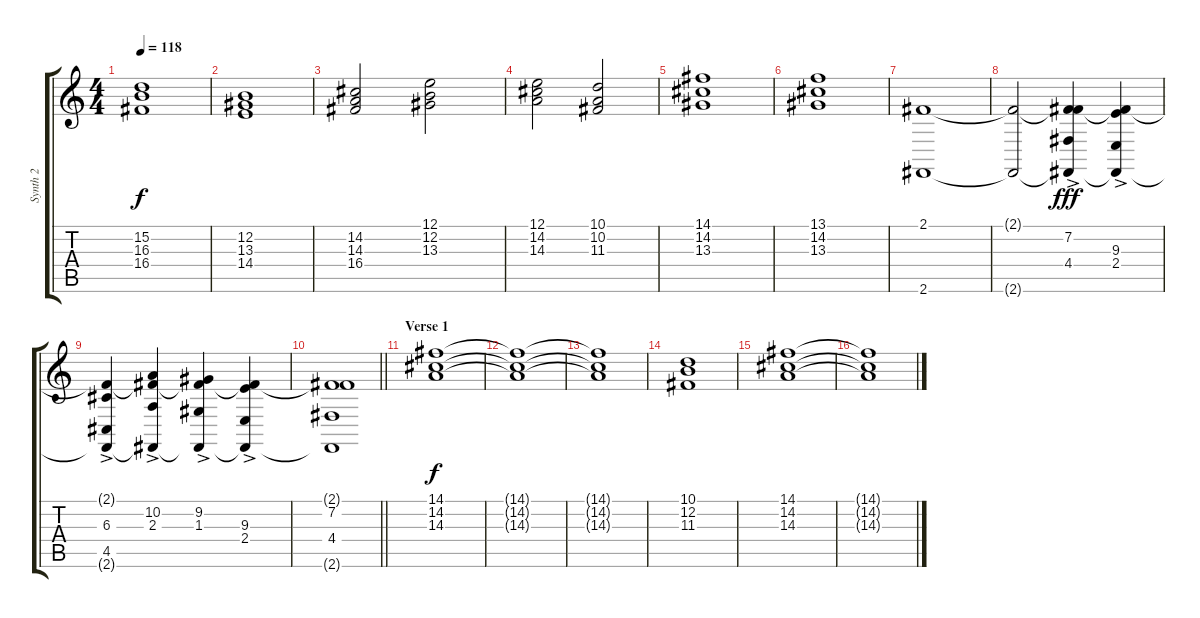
\track ("Synth 2" "Synth 2") {instrument pad2warm}
\staff {score tabs}
\tuning (E4 B3 G3 D3 A2 E2) {hide}
\ts (4 4)
\tempo 118
\clef g2
\ks c
(15.2 16.3 16.4).1{dy f} |
(12.2 13.3 14.4).1 |
(14.2 14.3 16.4).2 (12.1 12.2 13.3).2 |
(12.1 14.2 14.3).2 (10.1 10.2 11.3).2 |
(14.1 14.2 13.3).1 |
(13.1 14.2 13.3).1 |
(2.1 2.6).1 |
(2.1{t} 2.6{t}).2 (2.1{t} 7.2{ac} 4.4 2.6{t}).4{dy fff volume 7 instrument pad3polysynth} (2.1{t} 9.3{ac} 2.4 2.6{t}).4 |
(2.1{t} 6.3{ac} 4.5 2.6{t}).4 (2.1{t} 10.2{ac} 2.3 2.6{t}).4 (2.1{t} 9.2{ac} 1.3 2.6{t}).4 (2.1{t} 9.3{ac} 2.4 2.6{t}).4 |
\barLineRight lightlight
(2.1{t} 7.2 4.4 2.6{t}).1 |
\section ("" "Verse 1")
(14.1 14.2 14.3).1{dy f volume 8 instrument pad2warm} |
(14.1{t} 14.2{t} 14.3{t}).1 |
(14.1{t} 14.2{t} 14.3{t}).1 |
(10.1 12.2 11.3).1 |
(14.1 14.2 14.3).1 |
(14.1{t} 14.2{t} 14.3{t}).1
